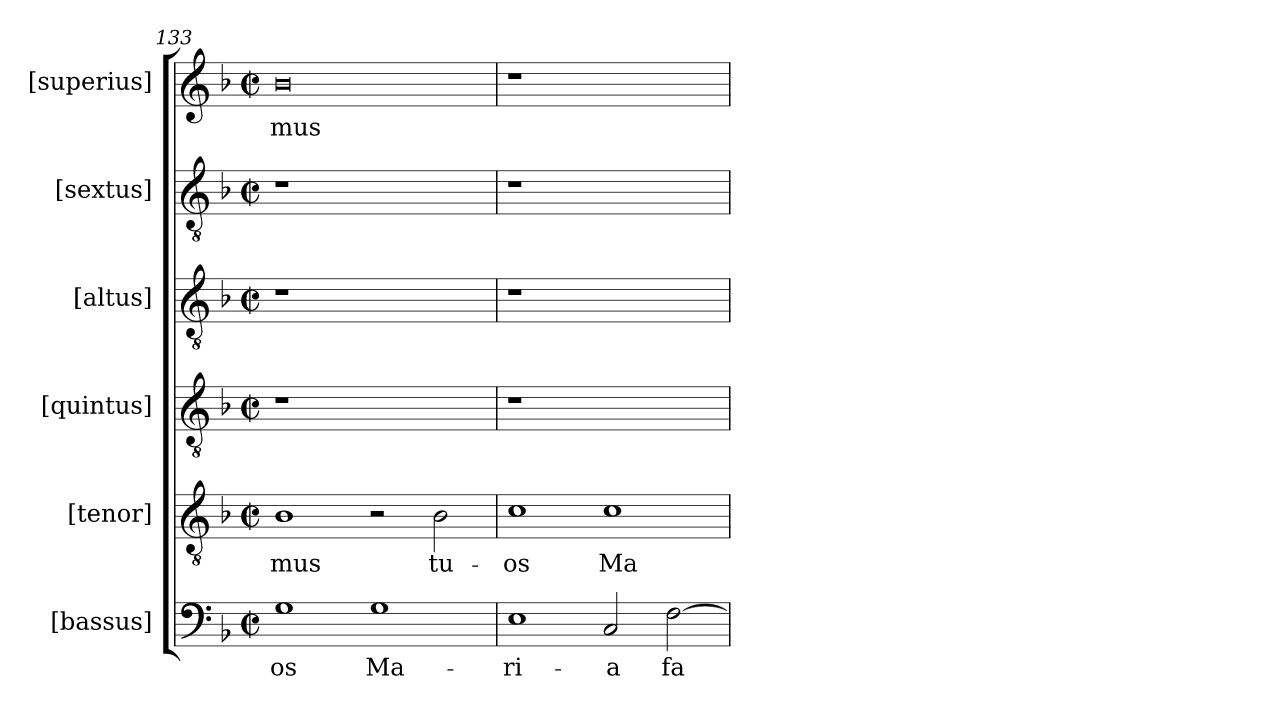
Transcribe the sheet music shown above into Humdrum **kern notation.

**kern	**text	**kern	**text	**kern	**kern	**kern	**kern	**text
*part6	*part6	*part5	*part5	*part4	*part3	*part2	*part1	*part1
*staff6	*staff6	*staff5	*staff5	*staff4	*staff3	*staff2	*staff1	*staff1
*I"[bassus]	*	*I"[tenor]	*	*I"[quintus]	*I"[altus]	*I"[sextus]	*I"[superius]	*
*I'[bassus]	*	*I'[tenor]	*	*I'[quintus]	*I'[altus]	*I'[sextus]	*I'[superius]	*
*clefF4	*	*clefGv2	*	*clefGv2	*clefGv2	*clefGv2	*clefG2	*
*k[b-]	*	*k[b-]	*	*k[b-]	*k[b-]	*k[b-]	*k[b-]	*
*F:	*	*F:	*	*F:	*F:	*F:	*F:	*
*M2/2	*	*M2/2	*	*M2/2	*M2/2	*M2/2	*M2/2	*
*met(c|)	*	*met(c|)	*	*met(c|)	*met(c|)	*met(c|)	*met(c|)	*
=133	=133	=133	=133	=133	=133	=133	=133	=133
!	!LO:LY:b:cj	!	!LO:LY:b:cj	!	!	!	!	!LO:LY:b:cj
1G	-os	1B-	-mus	1r	1r	1r	0b-	-mus
!	!LO:LY:b:cj	!	!	!	!	!	!	!
1G	Ma-	2r	.	1ryy	1ryy	1ryy	.	.
!	!	!	!LO:LY:b:cj	!	!	!	!	!
.	.	2B-\	tu-	.	.	.	.	.
=134	=134	=134	=134	=134	=134	=134	=134	=134
!	!LO:LY:b:cj	!	!LO:LY:b:cj	!	!	!	!	!
1E	-ri-	1c	-os	1r	1r	1r	1r	.
!	!LO:LY:b:cj	!	!LO:LY:b:cj	!	!	!	!	!
2C/	-a	1c	Ma-	1ryy	1ryy	1ryy	1ryy	.
!	!LO:LY:b:cj	!	!	!	!	!	!	!
[>2F\	fa-	.	.	.	.	.	.	.
=	=	=	=	=	=	=	=	=
*-	*-	*-	*-	*-	*-	*-	*-	*-
